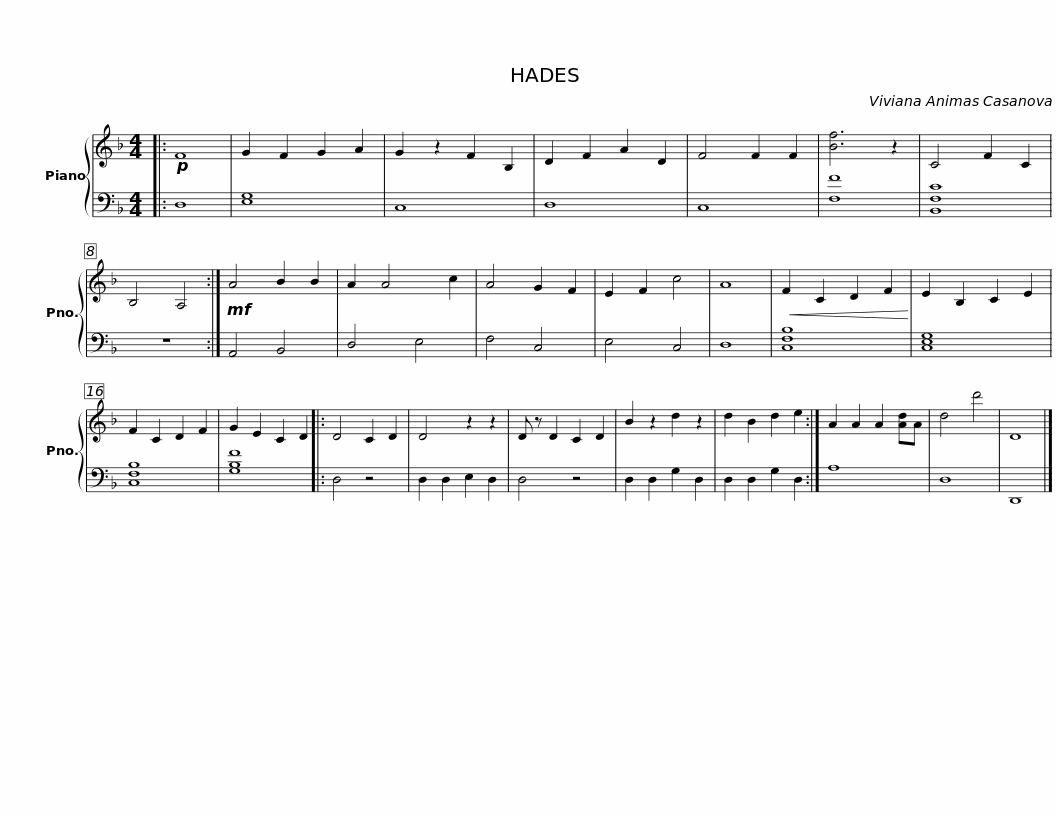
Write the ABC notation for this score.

X:1
%%score { 1 | 2 }
L:1/8
M:4/4
I:linebreak $
K:F
V:1 treble
V:2 bass
V:1
|:!p! F8 | G2 F2 G2 A2 | G2 z2 F2 B,2 | D2 F2 A2 D2 | F4 F2 F2 | %5
 [Bf]6 z2 | C4 F2 C2 | B,4 A,4 :|!mf! A4 B2 B2 | A2 A4 c2 | %10
 A4 G2 F2 |$ E2 F2 c4 | A8 |!<(! F2 C2 D2 F2!<)! | E2 B,2 C2 E2 | %15
 F2 C2 D2 F2 | G2 E2 C2 D2 |: D4 C2 D2 | D4 z2 z2 | D z D2 C2 D2 | %20
 B2 z2 d2 z2 |$ d2 B2 d2 e2 :| A2 A2 A2 [Ad]A | d4 d'4 | D8 |] %25
V:2
|: D,8 | [E,G,]8 | C,8 | D,8 | C,8 | %5
 [F,F]8 | [B,,F,C]8 | z8 :| A,,4 B,,4 | D,4 E,4 | %10
 F,4 C,4 |$ E,4 C,4 | D,8 | [C,F,B,]8 | [C,E,G,]8 | %15
 [C,F,B,]8 | [G,B,F]8 |: D,4 z4 | D,2 D,2 E,2 D,2 | D,4 z4 | %20
 D,2 D,2 G,2 D,2 |$ D,2 D,2 G,2 D,2 :| A,8 | D,8 | D,,8 |] %25
